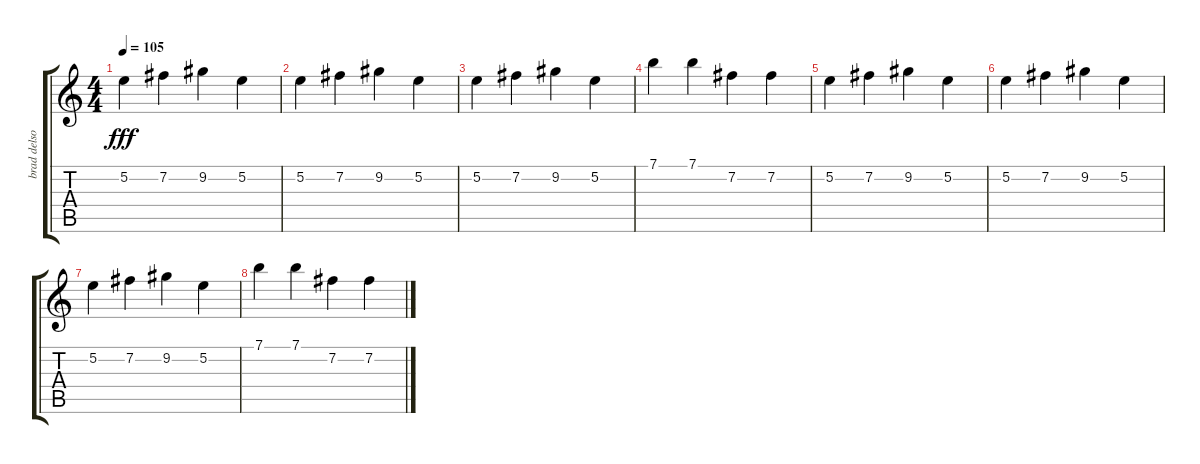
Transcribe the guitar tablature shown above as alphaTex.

\track ("brad delson" "brad delso") {instrument electricguitarmuted}
\staff {score tabs}
\tuning (E4 B3 G3 D3 A2 E2) {hide}
\ts (4 4)
\tempo 105
\clef g2
\ks c
5.2.4{dy fff} 7.2.4 9.2.4 5.2.4 |
5.2.4 7.2.4 9.2.4 5.2.4 |
5.2.4 7.2.4 9.2.4 5.2.4 |
7.1.4 7.1.4 7.2.4 7.2.4 |
5.2.4 7.2.4 9.2.4 5.2.4 |
5.2.4 7.2.4 9.2.4 5.2.4 |
5.2.4 7.2.4 9.2.4 5.2.4 |
7.1.4 7.1.4 7.2.4 7.2.4
